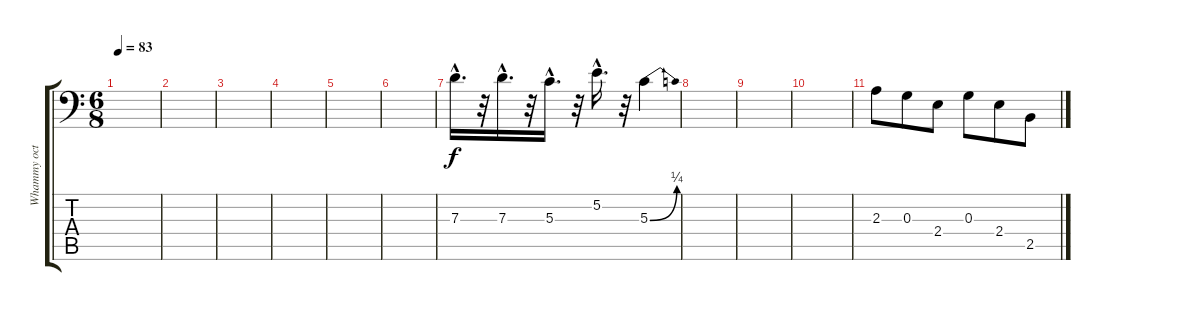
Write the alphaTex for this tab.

\track ("Whammy octave down" "Whammy oct") {instrument distortionguitar}
\staff {score tabs}
\tuning (E3 B2 G2 D2 A1 E1) {hide}
\ts (6 8)
\tempo 83
\clef f4
\ks c
|
|
|
|
|
|
7.3{hac}.16{d} r.32 7.3{hac}.16{d} r.32 5.3{hac}.16{d} r.32 5.2{hac}.16{d} r.32 5.3{be (bend 0 0 60 1)}.4 |
|
|
|
2.3.8 0.3.8 2.4.8 0.3.8 2.4.8 2.5.8
